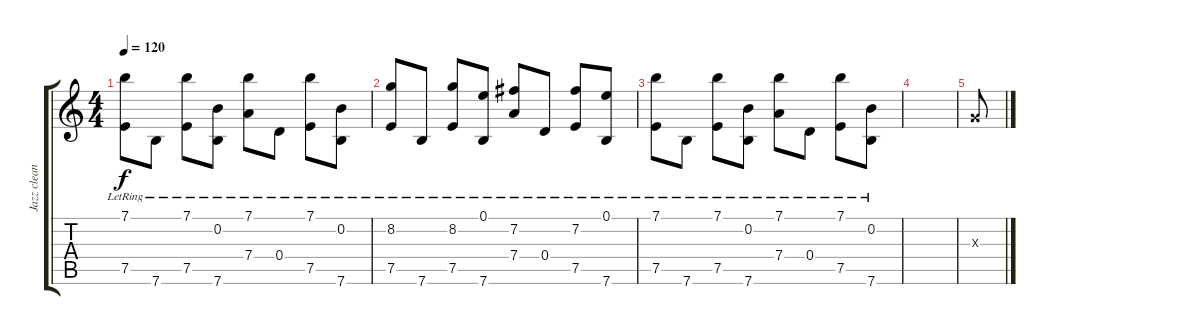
\track ("Jazz clean  elec" "Jazz clean") {instrument electricguitarjazz}
\staff {score tabs}
\tuning (E4 B3 G3 D3 A2 E2) {hide}
\ts (4 4)
\tempo 120
\clef g2
\ks c
(7.1{lr} 7.5{lr}).8{dy f} 7.6{lr}.8 (7.1{lr} 7.5{lr}).8 (0.2 7.6{lr}).8 (7.1{lr} 7.4{lr}).8 0.4{lr}.8 (7.1{lr} 7.5{lr}).8 (0.2{lr} 7.6{lr}).8 |
(8.2{lr} 7.5{lr}).8{volume 0} 7.6{lr}.8 (8.2{lr} 7.5{lr}).8 (0.1{lr} 7.6{lr}).8 (7.2{lr} 7.4{lr}).8 0.4{lr}.8 (7.2{lr} 7.5{lr}).8 (0.1{lr} 7.6{lr}).8 |
(7.1{lr} 7.5{lr}).8 7.6{lr}.8 (7.1{lr} 7.5{lr}).8 (0.2 7.6{lr}).8 (7.1{lr} 7.4{lr}).8 0.4{lr}.8 (7.1{lr} 7.5{lr}).8 (0.2{lr} 7.6{lr}).8 |
|
0.3{x}.8
